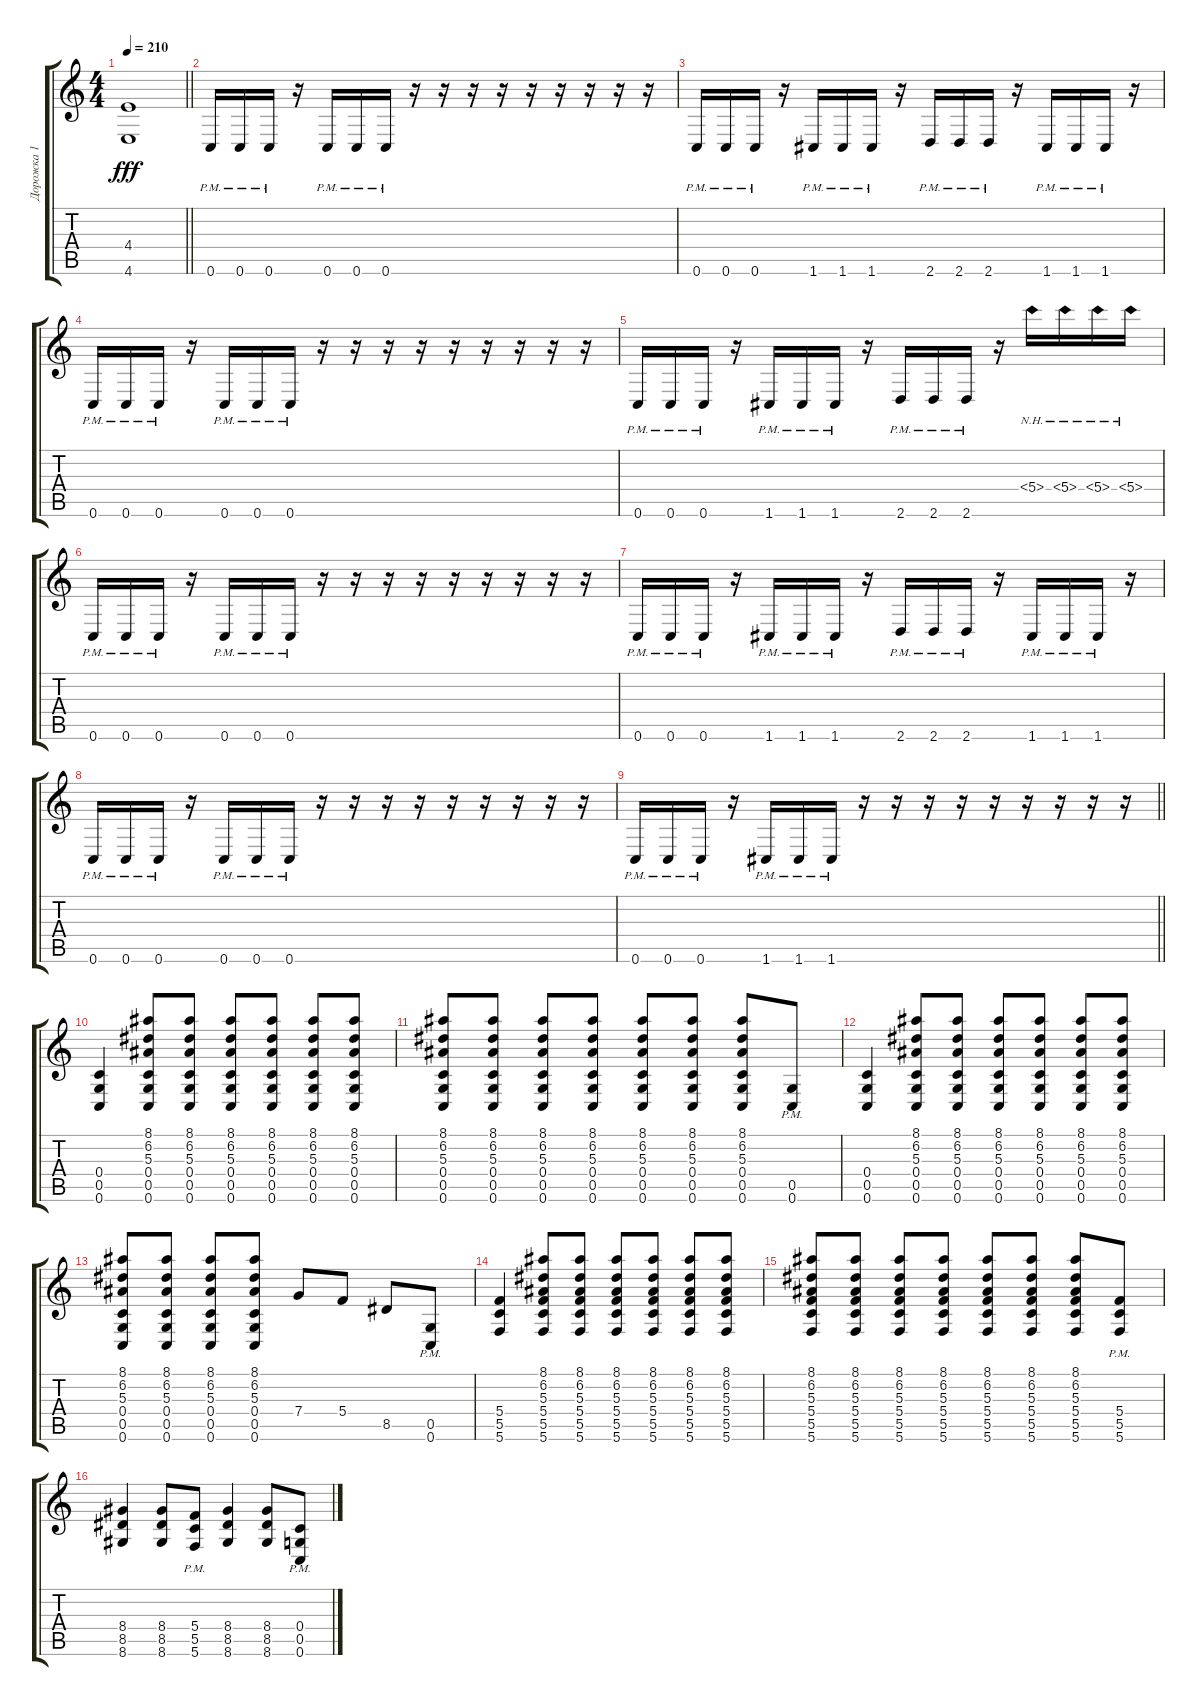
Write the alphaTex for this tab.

\track ("Дорожка 1" "Дорожка 1") {instrument distortionguitar}
\staff {score tabs}
\tuning (D4 A3 F3 C3 G2 C2) {hide}
\ts (4 4)
\tempo 210
\clef g2
\barLineRight lightlight
\ks c
(4.4{t} 4.6{t}).1{dy fff} |
0.6{pm}.16 0.6{pm}.16 0.6{pm}.16 r.16 0.6{pm}.16 0.6{pm}.16 0.6{pm}.16 r.16 r.16 r.16 r.16 r.16 r.16 r.16 r.16 r.16 |
0.6{pm}.16 0.6{pm}.16 0.6{pm}.16 r.16 1.6{pm}.16 1.6{pm}.16 1.6{pm}.16 r.16 2.6{pm}.16 2.6{pm}.16 2.6{pm}.16 r.16 1.6{pm}.16 1.6{pm}.16 1.6{pm}.16 r.16 |
0.6{pm}.16 0.6{pm}.16 0.6{pm}.16 r.16 0.6{pm}.16 0.6{pm}.16 0.6{pm}.16 r.16 r.16 r.16 r.16 r.16 r.16 r.16 r.16 r.16 |
0.6{pm}.16 0.6{pm}.16 0.6{pm}.16 r.16 1.6{pm}.16 1.6{pm}.16 1.6{pm}.16 r.16 2.6{pm}.16 2.6{pm}.16 2.6{pm}.16 r.16 5.4{nh}.16 5.4{nh}.16 5.4{nh}.16 5.4{nh}.16 |
0.6{pm}.16 0.6{pm}.16 0.6{pm}.16 r.16 0.6{pm}.16 0.6{pm}.16 0.6{pm}.16 r.16 r.16 r.16 r.16 r.16 r.16 r.16 r.16 r.16 |
0.6{pm}.16 0.6{pm}.16 0.6{pm}.16 r.16 1.6{pm}.16 1.6{pm}.16 1.6{pm}.16 r.16 2.6{pm}.16 2.6{pm}.16 2.6{pm}.16 r.16 1.6{pm}.16 1.6{pm}.16 1.6{pm}.16 r.16 |
0.6{pm}.16 0.6{pm}.16 0.6{pm}.16 r.16 0.6{pm}.16 0.6{pm}.16 0.6{pm}.16 r.16 r.16 r.16 r.16 r.16 r.16 r.16 r.16 r.16 |
\barLineRight lightlight
0.6{pm}.16 0.6{pm}.16 0.6{pm}.16 r.16 1.6{pm}.16 1.6{pm}.16 1.6{pm}.16 r.16 r.16 r.16 r.16 r.16 r.16 r.16 r.16 r.16 |
(0.4 0.5 0.6).4 (8.1 6.2 5.3 0.4 0.5 0.6).8 (8.1 6.2 5.3 0.4 0.5 0.6).8 (8.1 6.2 5.3 0.4 0.5 0.6).8 (8.1 6.2 5.3 0.4 0.5 0.6).8 (8.1 6.2 5.3 0.4 0.5 0.6).8 (8.1 6.2 5.3 0.4 0.5 0.6).8 |
(8.1 6.2 5.3 0.4 0.5 0.6).8 (8.1 6.2 5.3 0.4 0.5 0.6).8 (8.1 6.2 5.3 0.4 0.5 0.6).8 (8.1 6.2 5.3 0.4 0.5 0.6).8 (8.1 6.2 5.3 0.4 0.5 0.6).8 (8.1 6.2 5.3 0.4 0.5 0.6).8 (8.1 6.2 5.3 0.4 0.5 0.6).8 (0.5{pm} 0.6{pm}).8 |
(0.4 0.5 0.6).4 (8.1 6.2 5.3 0.4 0.5 0.6).8 (8.1 6.2 5.3 0.4 0.5 0.6).8 (8.1 6.2 5.3 0.4 0.5 0.6).8 (8.1 6.2 5.3 0.4 0.5 0.6).8 (8.1 6.2 5.3 0.4 0.5 0.6).8 (8.1 6.2 5.3 0.4 0.5 0.6).8 |
(8.1 6.2 5.3 0.4 0.5 0.6).8 (8.1 6.2 5.3 0.4 0.5 0.6).8 (8.1 6.2 5.3 0.4 0.5 0.6).8 (8.1 6.2 5.3 0.4 0.5 0.6).8 7.4.8 5.4.8 8.5.8 (0.5{pm} 0.6{pm}).8 |
(5.4 5.5 5.6).4 (8.1 6.2 5.3 5.4 5.5 5.6).8 (8.1 6.2 5.3 5.4 5.5 5.6).8 (8.1 6.2 5.3 5.4 5.5 5.6).8 (8.1 6.2 5.3 5.4 5.5 5.6).8 (8.1 6.2 5.3 5.4 5.5 5.6).8 (8.1 6.2 5.3 5.4 5.5 5.6).8 |
(8.1 6.2 5.3 5.4 5.5 5.6).8 (8.1 6.2 5.3 5.4 5.5 5.6).8 (8.1 6.2 5.3 5.4 5.5 5.6).8 (8.1 6.2 5.3 5.4 5.5 5.6).8 (8.1 6.2 5.3 5.4 5.5 5.6).8 (8.1 6.2 5.3 5.4 5.5 5.6).8 (8.1 6.2 5.3 5.4 5.5 5.6).8 (5.4{pm} 5.5{pm} 5.6{pm}).8 |
(8.4 8.5 8.6).4 (8.4 8.5 8.6).8 (5.4{pm} 5.5{pm} 5.6{pm}).8 (8.4 8.5 8.6).4 (8.4 8.5 8.6).8 (0.4{pm} 0.5{pm} 0.6{pm}).8
